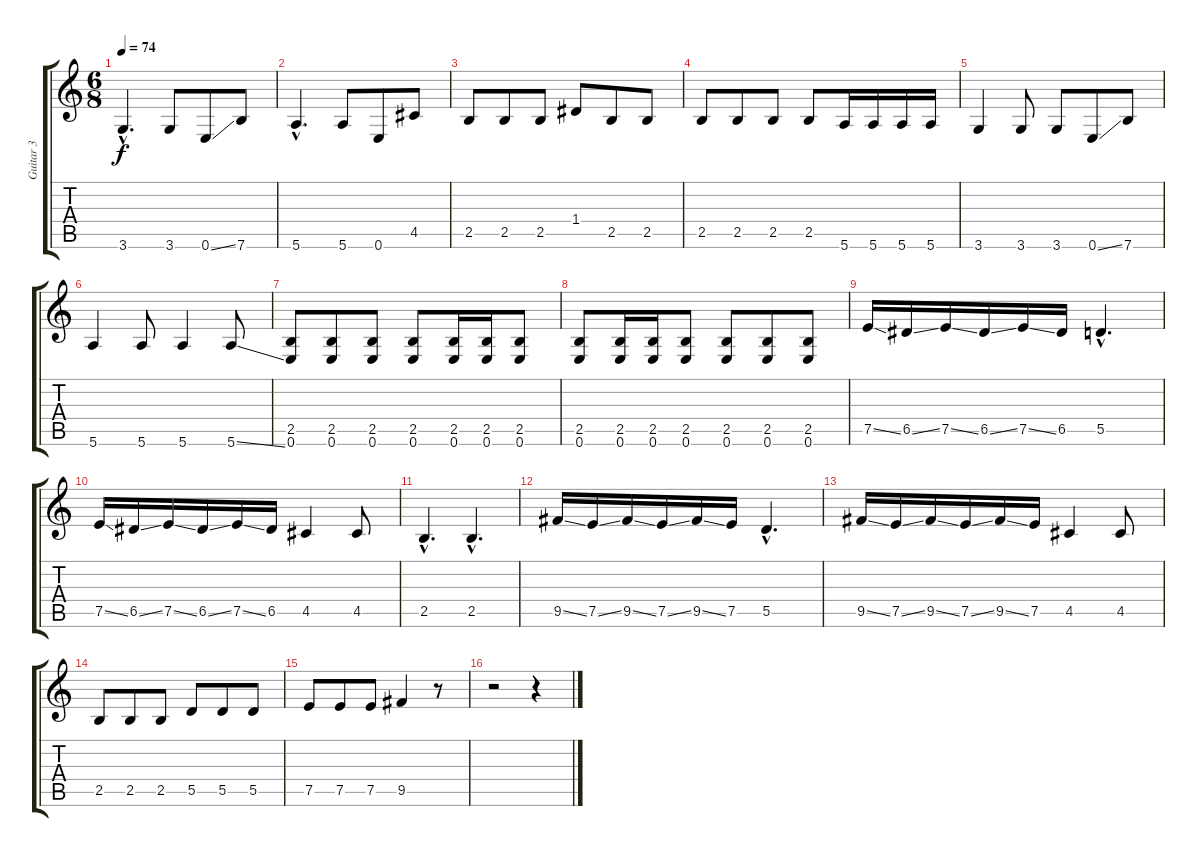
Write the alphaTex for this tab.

\track ("Guitar 3" "Guitar 3") {instrument distortionguitar}
\staff {score tabs}
\tuning (E4 B3 G3 D3 A2 E2) {hide}
\ts (6 8)
\tempo 74
\clef g2
\ks c
3.6{hac}.4{d dy f} 3.6.8 0.6{ss}.8 7.6.8 |
5.6{hac}.4{d} 5.6.8 0.6.8 4.5.8 |
2.5.8 2.5.8 2.5.8 1.4.8 2.5.8 2.5.8 |
2.5.8 2.5.8 2.5.8 2.5.8 5.6.16 5.6.16 5.6.16 5.6.16 |
3.6.4 3.6.8 3.6.8 0.6{ss}.8 7.6.8 |
5.6.4 5.6.8 5.6.4 5.6{ss}.8 |
(2.5 0.6).8 (2.5 0.6).8 (2.5 0.6).8 (2.5 0.6).8 (2.5 0.6).16 (2.5 0.6).16 (2.5 0.6).8 |
(2.5 0.6).8 (2.5 0.6).16 (2.5 0.6).16 (2.5 0.6).8 (2.5 0.6).8 (2.5 0.6).8 (2.5 0.6).8 |
7.5{ss}.16{instrument overdrivenguitar} 6.5{ss}.16 7.5{ss}.16 6.5{ss}.16 7.5{ss}.16 6.5.16 5.5{hac}.4{d} |
7.5{ss}.16 6.5{ss}.16 7.5{ss}.16 6.5{ss}.16 7.5{ss}.16 6.5.16 4.5.4 4.5.8 |
2.5{hac}.4{d} 2.5{hac}.4{d} |
9.5{ss}.16 7.5{ss}.16 9.5{ss}.16 7.5{ss}.16 9.5{ss}.16 7.5.16 5.5{hac}.4{d} |
9.5{ss}.16 7.5{ss}.16 9.5{ss}.16 7.5{ss}.16 9.5{ss}.16 7.5.16 4.5.4 4.5.8 |
2.5.8 2.5.8 2.5.8 5.5.8 5.5.8 5.5.8 |
7.5.8 7.5.8 7.5.8 9.5.4 r.8 |
r.2 r.4
